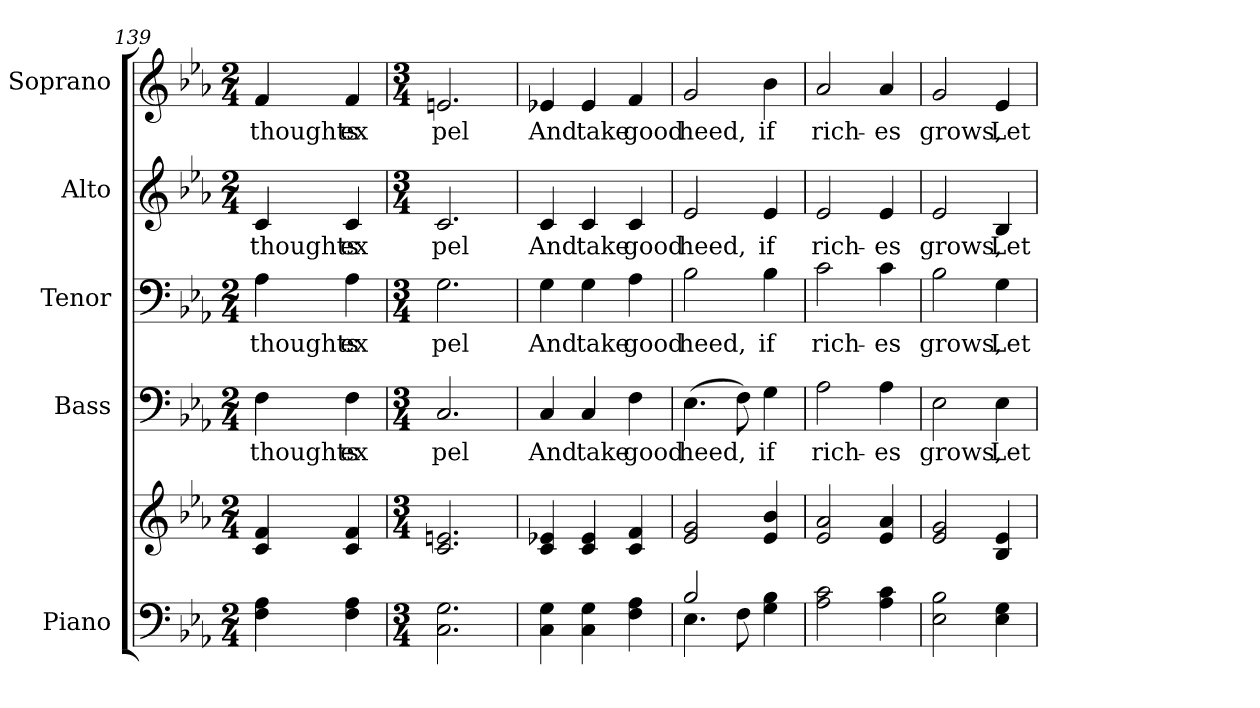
**kern	**kern	**kern	**text	**kern	**text	**kern	**text	**kern	**text
*part5	*part5	*part4	*part4	*part3	*part3	*part2	*part2	*part1	*part1
*staff6	*staff5	*staff4	*staff4	*staff3	*staff3	*staff2	*staff2	*staff1	*staff1
*I"Piano	*	*I"Bass	*	*I"Tenor	*	*I"Alto	*	*I"Soprano	*
*I'Pno.	*	*I'B.	*	*I'T.	*	*I'A.	*	*I'S.	*
!!LO:PB:g=z
*clefF4	*clefG2	*clefF4	*	*clefF4	*	*clefG2	*	*clefG2	*
*k[b-e-a-]	*k[b-e-a-]	*k[b-e-a-]	*	*k[b-e-a-]	*	*k[b-e-a-]	*	*k[b-e-a-]	*
*E-:	*E-:	*E-:	*	*E-:	*	*E-:	*	*E-:	*
*M2/4	*M2/4	*M2/4	*	*M2/4	*	*M2/4	*	*M2/4	*
=139	=139	=139	=139	=139	=139	=139	=139	=139	=139
!	!	!	!LO:LY:b:color=#000000	!	!	!	!	!	!
!	!	!	!	!	!LO:LY:b:color=#000000	!	!	!	!
!	!	!	!	!	!	!	!LO:LY:b:color=#000000	!	!
!	!	!	!	!	!	!	!	!	!LO:LY:b:color=#000000
4Fi\ 4A-i	4ci/ 4fi	4Fi\	thoughts	4A-i\	thoughts	4ci/	thoughts	4fi/	thoughts
!	!	!	!LO:LY:b:color=#000000	!	!	!	!	!	!
!	!	!	!	!	!LO:LY:b:color=#000000	!	!	!	!
!	!	!	!	!	!	!	!LO:LY:b:color=#000000	!	!
!	!	!	!	!	!	!	!	!	!LO:LY:b:color=#000000
4Fi\ 4A-i	4ci/ 4fi	4Fi\	ex	4A-i\	ex	4ci/	ex	4fi/	ex
=140	=140	=140	=140	=140	=140	=140	=140	=140	=140
*M3/4	*M3/4	*M3/4	*	*M3/4	*	*M3/4	*	*M3/4	*
!	!	!	!LO:LY:b:color=#000000	!	!	!	!	!	!
!	!	!	!	!	!LO:LY:b:color=#000000	!	!	!	!
!	!	!	!	!	!	!	!LO:LY:b:color=#000000	!	!
!	!	!	!	!	!	!	!	!	!LO:LY:b:color=#000000
2.Ci\ 2.Gi	2.ci/ 2.eni	2.Ci/	pel	2.Gi\	pel	2.ci/	pel	2.eni/	pel
=141	=141	=141	=141	=141	=141	=141	=141	=141	=141
!	!	!	!LO:LY:b:color=#000000	!	!	!	!	!	!
!	!	!	!	!	!LO:LY:b:color=#000000	!	!	!	!
!	!	!	!	!	!	!	!LO:LY:b:color=#000000	!	!
!	!	!	!	!	!	!	!	!	!LO:LY:b:color=#000000
4Ci\ 4Gi	4ci/ 4e-Xi	4Ci/	And	4Gi\	And	4ci/	And	4e-Xi/	And
!	!	!	!LO:LY:b:color=#000000	!	!	!	!	!	!
!	!	!	!	!	!LO:LY:b:color=#000000	!	!	!	!
!	!	!	!	!	!	!	!LO:LY:b:color=#000000	!	!
!	!	!	!	!	!	!	!	!	!LO:LY:b:color=#000000
4Ci\ 4Gi	4ci/ 4e-i	4Ci/	take	4Gi\	take	4ci/	take	4e-i/	take
!	!	!	!LO:LY:b:color=#000000	!	!	!	!	!	!
!	!	!	!	!	!LO:LY:b:color=#000000	!	!	!	!
!	!	!	!	!	!	!	!LO:LY:b:color=#000000	!	!
!	!	!	!	!	!	!	!	!	!LO:LY:b:color=#000000
4Fi\ 4A-i	4ci/ 4fi	4Fi\	good	4A-i\	good	4ci/	good	4fi/	good
=142	=142	=142	=142	=142	=142	=142	=142	=142	=142
*^	*	*	*	*	*	*	*	*	*
!	!	!	!	!LO:LY:b:color=#000000	!	!	!	!	!	!
!	!	!	!	!	!	!LO:LY:b:color=#000000	!	!	!	!
!	!	!	!	!	!	!	!	!LO:LY:b:color=#000000	!	!
!	!	!	!	!	!	!	!	!	!	!LO:LY:b:color=#000000
2B-i/	4.E-i\	2e-i/ 2gi	(4.E-i\	heed,	2B-i\	heed,	2e-i/	heed,	2gi/	heed,
.	8Fi\	.	8Fi\)	.	.	.	.	.	.	.
!	!	!	!	!LO:LY:b:color=#000000	!	!	!	!	!	!
!	!	!	!	!	!	!LO:LY:b:color=#000000	!	!	!	!
!	!	!	!	!	!	!	!	!LO:LY:b:color=#000000	!	!
!	!	!	!	!	!	!	!	!	!	!LO:LY:b:color=#000000
4Gi\ 4B-i	4ryy	4e-i/ 4b-i	4Gi\	if	4B-i\	if	4e-i/	if	4b-i\	if
*v	*v	*	*	*	*	*	*	*	*	*
=143	=143	=143	=143	=143	=143	=143	=143	=143	=143
*^	*	*	*	*	*	*	*	*	*
!	!	!	!	!LO:LY:b:color=#000000	!	!	!	!	!	!
*v	*v	*	*	*	*	*	*	*	*	*
*^	*	*	*	*	*	*	*	*	*
!	!	!	!	!	!	!LO:LY:b:color=#000000	!	!	!	!
*v	*v	*	*	*	*	*	*	*	*	*
*^	*	*	*	*	*	*	*	*	*
!	!	!	!	!	!	!	!	!LO:LY:b:color=#000000	!	!
*v	*v	*	*	*	*	*	*	*	*	*
*^	*	*	*	*	*	*	*	*	*
!	!	!	!	!	!	!	!	!	!	!LO:LY:b:color=#000000
*v	*v	*	*	*	*	*	*	*	*	*
2A-i\ 2ci	2e-i/ 2a-i	2A-i\	rich-	2ci\	rich-	2e-i/	rich-	2a-i/	rich-
!	!	!	!LO:LY:b:color=#000000	!	!	!	!	!	!
!	!	!	!	!	!LO:LY:b:color=#000000	!	!	!	!
!	!	!	!	!	!	!	!LO:LY:b:color=#000000	!	!
!	!	!	!	!	!	!	!	!	!LO:LY:b:color=#000000
4A-i\ 4ci	4e-i/ 4a-i	4A-i\	-es	4ci\	-es	4e-i/	-es	4a-i/	-es
=144	=144	=144	=144	=144	=144	=144	=144	=144	=144
!	!	!	!LO:LY:b:color=#000000	!	!	!	!	!	!
!	!	!	!	!	!LO:LY:b:color=#000000	!	!	!	!
!	!	!	!	!	!	!	!LO:LY:b:color=#000000	!	!
!	!	!	!	!	!	!	!	!	!LO:LY:b:color=#000000
2E-i\ 2B-i	2e-i/ 2gi	2E-i\	grows,	2B-i\	grows,	2e-i/	grows,	2gi/	grows,
!	!	!	!LO:LY:b:color=#000000	!	!	!	!	!	!
!	!	!	!	!	!LO:LY:b:color=#000000	!	!	!	!
!	!	!	!	!	!	!	!LO:LY:b:color=#000000	!	!
!	!	!	!	!	!	!	!	!	!LO:LY:b:color=#000000
4E-i\ 4Gi	4B-i/ 4e-i	4E-i\	Let	4Gi\	Let	4B-i/	Let	4e-i/	Let
=	=	=	=	=	=	=	=	=	=
*-	*-	*-	*-	*-	*-	*-	*-	*-	*-
